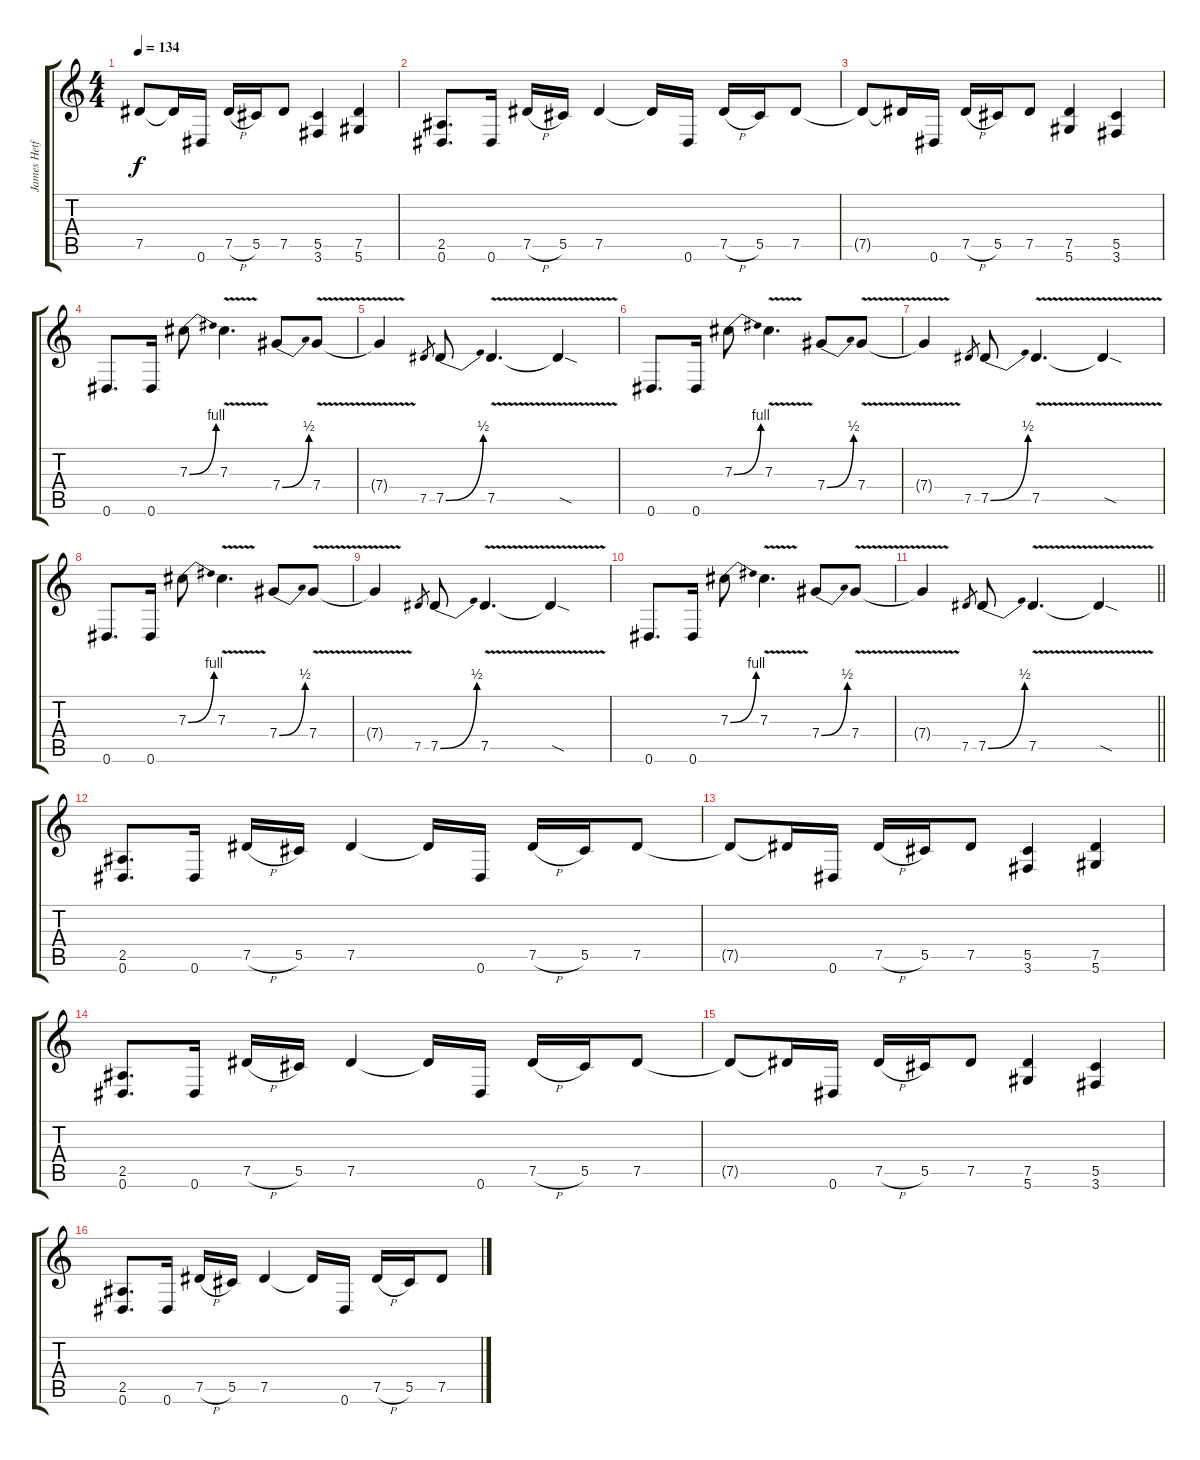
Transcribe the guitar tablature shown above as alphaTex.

\track ("James Hetfield" "James Hetf") {instrument distortionguitar}
\staff {score tabs}
\tuning (Eb4 Bb3 Gb3 Db3 Ab2 Eb2) {hide}
\ts (4 4)
\tempo 134
\clef g2
\ks c
7.5{t}.8{dy f} 7.5{t}.16 0.6.16 7.5{h}.16 5.5.16 7.5.8 (5.5 3.6).4 (7.5 5.6).4 |
(2.5 0.6).8{d} 0.6.16 7.5{h}.16 5.5.16 7.5.4 7.5{t}.16 0.6.16 7.5{h}.16 5.5.16 7.5.8 |
7.5{t}.8 7.5{t}.16 0.6.16 7.5{h}.16 5.5.16 7.5.8 (7.5 5.6).4 (5.5 3.6).4 |
0.6.8{d} 0.6.16 7.3{be (bend 0 0 60 4)}.8 7.3{v}.4{d} 7.4{be (bend 0 0 60 2)}.8 7.4{v}.8 |
7.4{t}.4 7.5.8{gr} 7.5{be (bend 0 0 60 2)}.8 7.5{v}.4{d} 7.5{sod t}.4 |
0.6.8{d} 0.6.16 7.3{be (bend 0 0 60 4)}.8 7.3{v}.4{d} 7.4{be (bend 0 0 60 2)}.8 7.4{v}.8 |
7.4{t}.4 7.5.8{gr} 7.5{be (bend 0 0 60 2)}.8 7.5{v}.4{d} 7.5{sod t}.4 |
0.6.8{d} 0.6.16 7.3{be (bend 0 0 60 4)}.8 7.3{v}.4{d} 7.4{be (bend 0 0 60 2)}.8 7.4{v}.8 |
7.4{t}.4 7.5.8{gr} 7.5{be (bend 0 0 60 2)}.8 7.5{v}.4{d} 7.5{sod t}.4 |
0.6.8{d} 0.6.16 7.3{be (bend 0 0 60 4)}.8 7.3{v}.4{d} 7.4{be (bend 0 0 60 2)}.8 7.4{v}.8 |
\barLineRight lightlight
7.4{t}.4 7.5.8{gr} 7.5{be (bend 0 0 60 2)}.8 7.5{v}.4{d} 7.5{sod t}.4 |
(2.5 0.6).8{d} 0.6.16 7.5{h}.16 5.5.16 7.5.4 7.5{t}.16 0.6.16 7.5{h}.16 5.5.16 7.5.8 |
7.5{t}.8 7.5{t}.16 0.6.16 7.5{h}.16 5.5.16 7.5.8 (5.5 3.6).4 (7.5 5.6).4 |
(2.5 0.6).8{d} 0.6.16 7.5{h}.16 5.5.16 7.5.4 7.5{t}.16 0.6.16 7.5{h}.16 5.5.16 7.5.8 |
7.5{t}.8 7.5{t}.16 0.6.16 7.5{h}.16 5.5.16 7.5.8 (7.5 5.6).4 (5.5 3.6).4 |
(2.5 0.6).8{d} 0.6.16 7.5{h}.16 5.5.16 7.5.4 7.5{t}.16 0.6.16 7.5{h}.16 5.5.16 7.5.8
